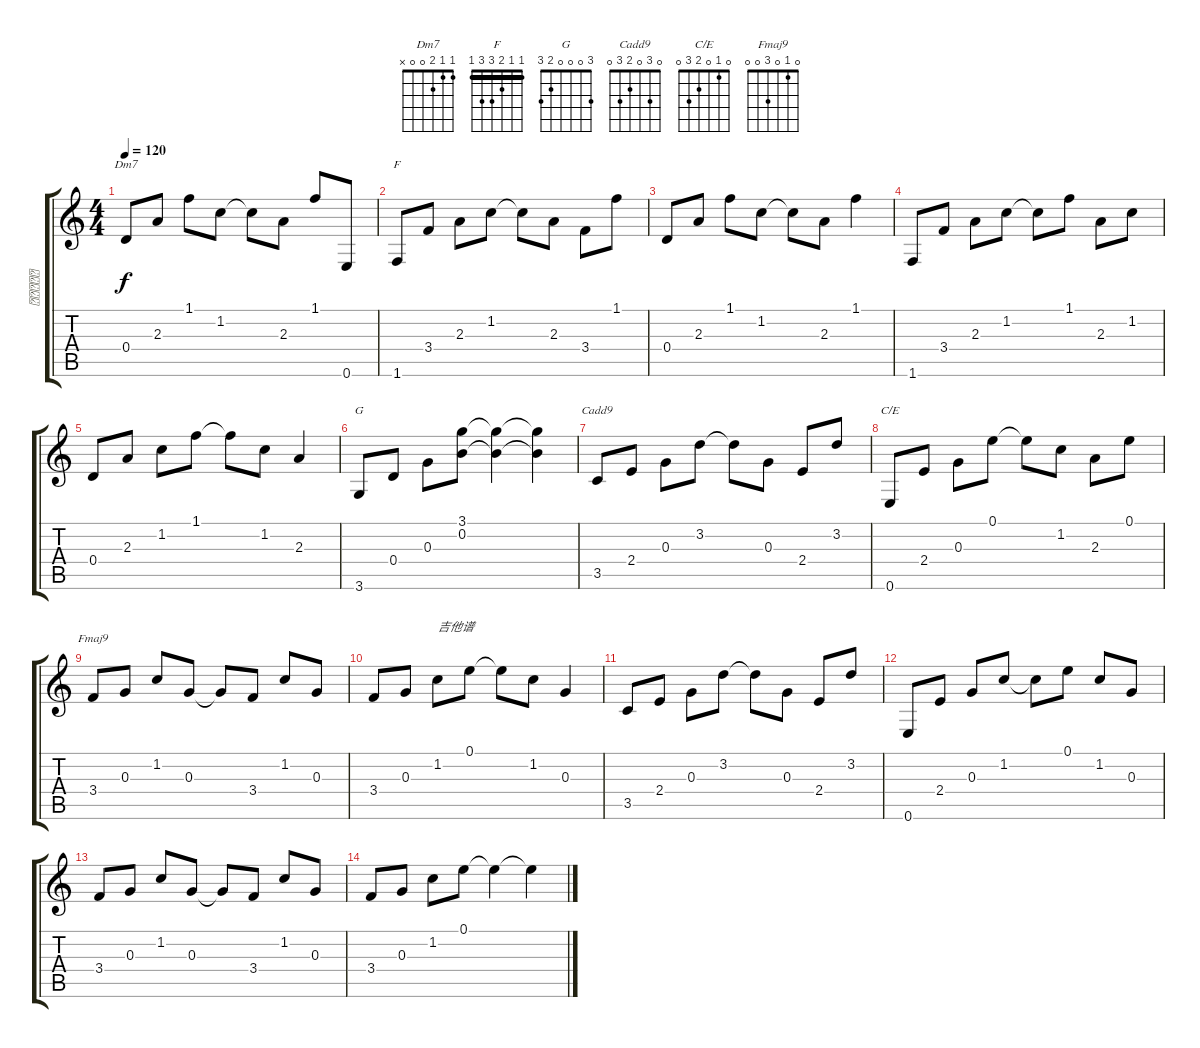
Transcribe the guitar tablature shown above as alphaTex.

\track ("" "") {instrument acousticguitarsteel}
\staff {score tabs}
\tuning (E4 B3 G3 D3 A2 E2) {hide}
\chord ("Dm7" 1 1 2 0 0 x)
\chord ("F" 1 1 2 3 3 1) {barre 1}
\chord ("G" 3 0 0 0 2 3)
\chord ("Cadd9" 0 3 0 2 3 0)
\chord ("C/E" 0 1 0 2 3 0)
\chord ("Fmaj9" 0 1 0 3 0 0)
\ts (4 4)
\tempo 120
\clef g2
\ks c
0.4.8{ch "Dm7" dy f} 2.3.8 1.1.8 1.2.8 1.2{t}.8 2.3.8 1.1.8 0.6.8 |
1.6.8{ch "F"} 3.4.8 2.3.8 1.2.8 1.2{t}.8 2.3.8 3.4.8 1.1.8 |
0.4.8 2.3.8 1.1.8 1.2.8 1.2{t}.8 2.3.8 1.1.4 |
1.6.8 3.4.8 2.3.8 1.2.8 1.2{t}.8 1.1.8 2.3.8 1.2.8 |
0.4.8 2.3.8 1.2.8 1.1.8 1.1{t}.8 1.2.8 2.3.4 |
3.6.8{ch "G"} 0.4.8 0.3.8 (3.1 0.2).8 (3.1{t} 0.2{t}).4 (3.1{t} 0.2{t}).4 |
3.5.8{ch "Cadd9"} 2.4.8 0.3.8 3.2.8 3.2{t}.8 0.3.8 2.4.8 3.2.8 |
0.6.8{ch "C/E"} 2.4.8 0.3.8 0.1.8 0.1{t}.8 1.2.8 2.3.8 0.1.8 |
3.4.8{ch "Fmaj9"} 0.3.8 1.2.8 0.3.8 0.3{t}.8 3.4.8 1.2.8 0.3.8 |
3.4.8 0.3.8 1.2.8{txt "吉他谱"} 0.1.8 0.1{t}.8 1.2.8 0.3.4 |
3.5.8 2.4.8 0.3.8 3.2.8 3.2{t}.8 0.3.8 2.4.8 3.2.8 |
0.6.8 2.4.8 0.3.8 1.2.8 1.2{t}.8 0.1.8 1.2.8 0.3.8 |
3.4.8 0.3.8 1.2.8 0.3.8 0.3{t}.8 3.4.8 1.2.8 0.3.8 |
3.4.8 0.3.8 1.2.8 0.1.8 0.1{t}.4 0.1{t}.4
